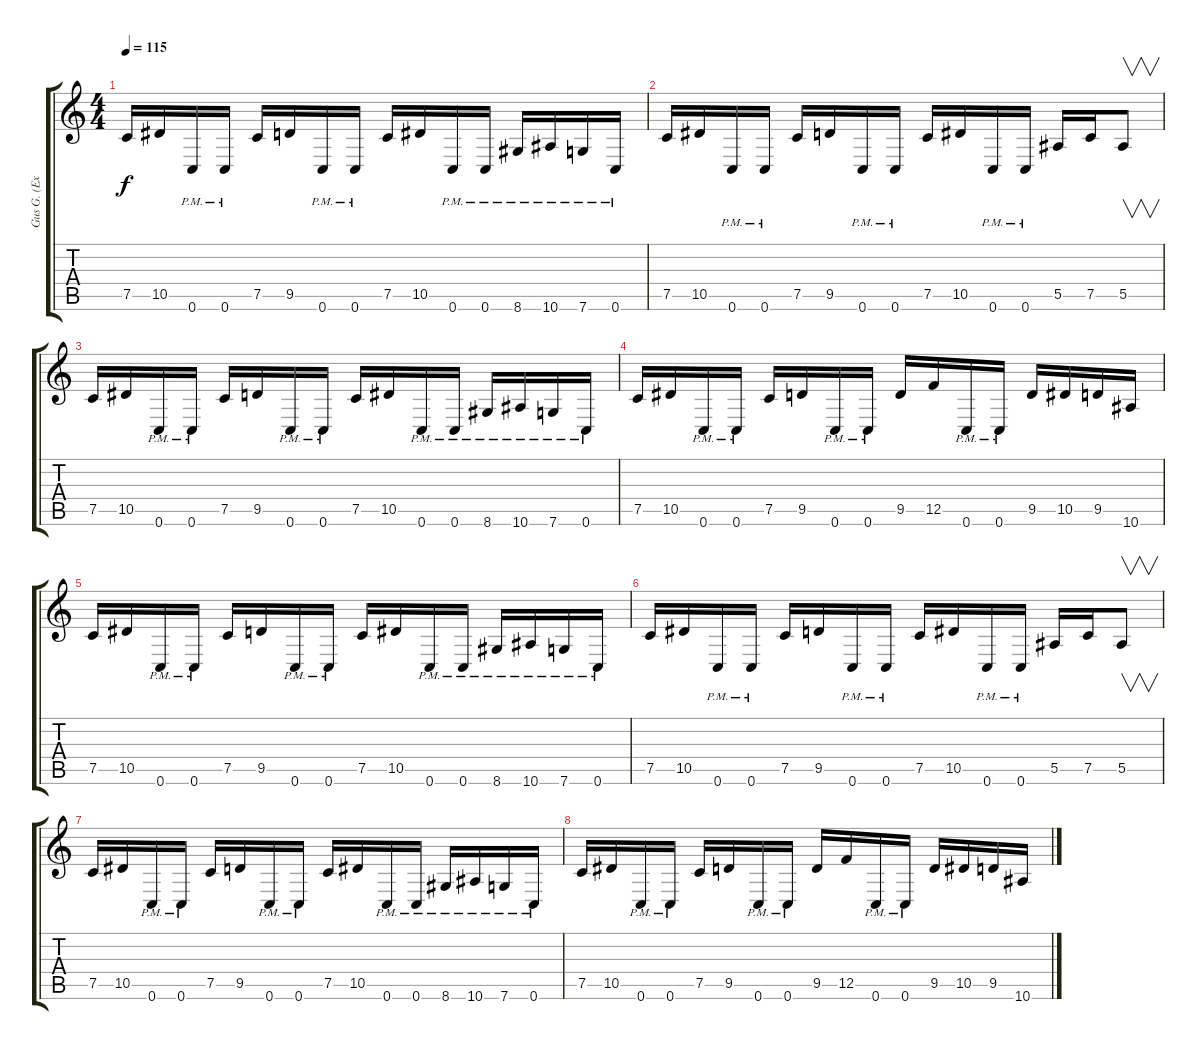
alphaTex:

\track ("Gus G. (Ex-Guitar/Now Dream Evil)" "Gus G. (Ex") {instrument distortionguitar}
\staff {score tabs}
\tuning (C4 G3 Eb3 Bb2 F2 C2) {hide}
\ts (4 4)
\tempo 115
\clef g2
\ks c
7.5.16{dy f instrument distortionguitar} 10.5.16 0.6{pm}.16 0.6{pm}.16 7.5.16 9.5.16 0.6{pm}.16 0.6{pm}.16 7.5.16 10.5.16 0.6{pm}.16 0.6{pm}.16 8.6{pm}.16 10.6{pm}.16 7.6{pm}.16 0.6{pm}.16 |
7.5.16 10.5.16 0.6{pm}.16 0.6{pm}.16 7.5.16 9.5.16 0.6{pm}.16 0.6{pm}.16 7.5.16 10.5.16 0.6{pm}.16 0.6{pm}.16 5.5.16 7.5.16 5.5.8{v} |
7.5.16 10.5.16 0.6{pm}.16 0.6{pm}.16 7.5.16 9.5.16 0.6{pm}.16 0.6{pm}.16 7.5.16 10.5.16 0.6{pm}.16 0.6{pm}.16 8.6{pm}.16 10.6{pm}.16 7.6{pm}.16 0.6{pm}.16 |
7.5.16 10.5.16 0.6{pm}.16 0.6{pm}.16 7.5.16 9.5.16 0.6{pm}.16 0.6{pm}.16 9.5.16 12.5.16 0.6{pm}.16 0.6{pm}.16 9.5.16 10.5.16 9.5.16 10.6.16 |
7.5.16 10.5.16 0.6{pm}.16 0.6{pm}.16 7.5.16 9.5.16 0.6{pm}.16 0.6{pm}.16 7.5.16 10.5.16 0.6{pm}.16 0.6{pm}.16 8.6{pm}.16 10.6{pm}.16 7.6{pm}.16 0.6{pm}.16 |
7.5.16 10.5.16 0.6{pm}.16 0.6{pm}.16 7.5.16 9.5.16 0.6{pm}.16 0.6{pm}.16 7.5.16 10.5.16 0.6{pm}.16 0.6{pm}.16 5.5.16 7.5.16 5.5.8{v} |
7.5.16 10.5.16 0.6{pm}.16 0.6{pm}.16 7.5.16 9.5.16 0.6{pm}.16 0.6{pm}.16 7.5.16 10.5.16 0.6{pm}.16 0.6{pm}.16 8.6{pm}.16 10.6{pm}.16 7.6{pm}.16 0.6{pm}.16 |
7.5.16 10.5.16 0.6{pm}.16 0.6{pm}.16 7.5.16 9.5.16 0.6{pm}.16 0.6{pm}.16 9.5.16 12.5.16 0.6{pm}.16 0.6{pm}.16 9.5.16 10.5.16 9.5.16 10.6.16
